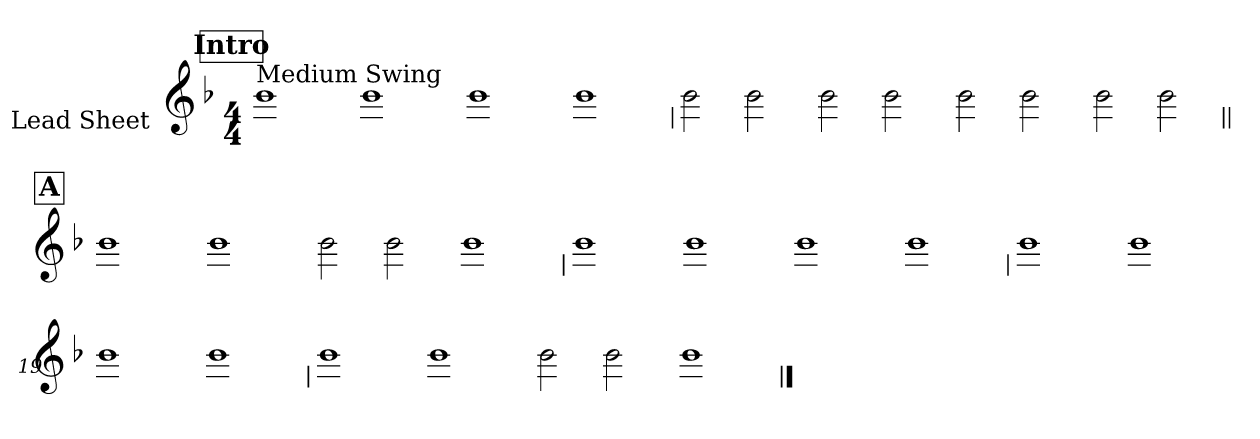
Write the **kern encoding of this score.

**kern
*part1
*staff1
*I"Lead Sheet
*stria0
*clefG2
*k[b-]
*d:
*M4/4
!!LO:REH:place=s1:a:t=Intro
=1||
!LO:TX:a:t=Medium Swing
1b-
=2-
1b-
=3-
1b-
=4-
1b-
!!LO:LB:g=z
=5
2b-
2b-
=6-
2b-
2b-
=7-
2b-
2b-
=8-
2b-
2b-
!!LO:LB:g=z
!!LO:REH:place=s1:a:t=A
=9||
1b-
=10-
1b-
=11-
2b-
2b-
=12-
1b-
!!LO:LB:g=z
=13
1b-
=14-
1b-
=15-
1b-
=16-
1b-
!!LO:LB:g=z
=17
1b-
=18-
1b-
=19-
1b-
=20-
1b-
!!LO:LB:g=z
=21
1b-
=22-
1b-
=23-
2b-
2b-
=24-
1b-
==
*-
